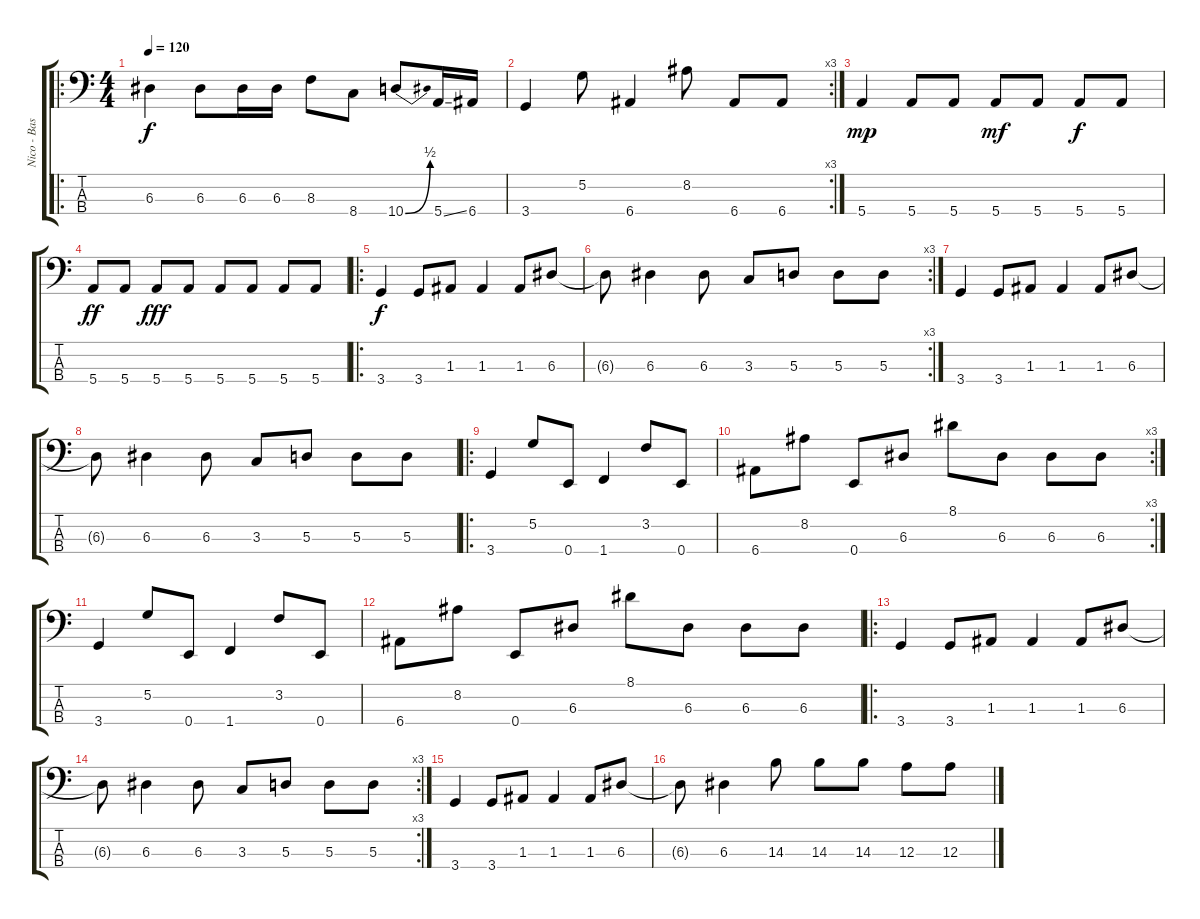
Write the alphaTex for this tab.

\track ("Nico - Basse" "Nico - Bas") {instrument electricbasspick}
\staff {score tabs}
\tuning (G2 D2 A1 E1) {hide}
\ro
\ts (4 4)
\tempo 120
\clef f4
\ks c
6.3.4{dy f} 6.3.8 6.3.16 6.3.16 8.3.8 8.4.8 10.4{be (bend 0 0 60 2)}.8 5.4{ss}.16 6.4.16 |
\rc 3
3.4.4 5.2.8 6.4.4 8.2.8 6.4.8 6.4.8 |
5.4.4{dy mp} 5.4.8 5.4.8 5.4.8{dy mf} 5.4.8 5.4.8{dy f} 5.4.8 |
5.4.8{dy ff} 5.4.8 5.4.8{dy fff} 5.4.8 5.4.8 5.4.8 5.4.8 5.4.8 |
\ro
3.4.4{dy f} 3.4.8 1.3.8 1.3.4 1.3.8 6.3.8 |
\rc 3
6.3{t}.8 6.3.4 6.3.8 3.3.8 5.3.8 5.3.8 5.3.8 |
3.4.4 3.4.8 1.3.8 1.3.4 1.3.8 6.3.8 |
6.3{t}.8 6.3.4 6.3.8 3.3.8 5.3.8 5.3.8 5.3.8 |
\ro
3.4.4 5.2.8 0.4.8 1.4.4 3.2.8 0.4.8 |
\rc 3
6.4.8 8.2.8 0.4.8 6.3.8 8.1.8 6.3.8 6.3.8 6.3.8 |
3.4.4 5.2.8 0.4.8 1.4.4 3.2.8 0.4.8 |
6.4.8 8.2.8 0.4.8 6.3.8 8.1.8 6.3.8 6.3.8 6.3.8 |
\ro
3.4.4 3.4.8 1.3.8 1.3.4 1.3.8 6.3.8 |
\rc 3
6.3{t}.8 6.3.4 6.3.8 3.3.8 5.3.8 5.3.8 5.3.8 |
3.4.4 3.4.8 1.3.8 1.3.4 1.3.8 6.3.8 |
6.3{t}.8 6.3.4 14.3.8 14.3.8 14.3.8 12.3.8 12.3.8
